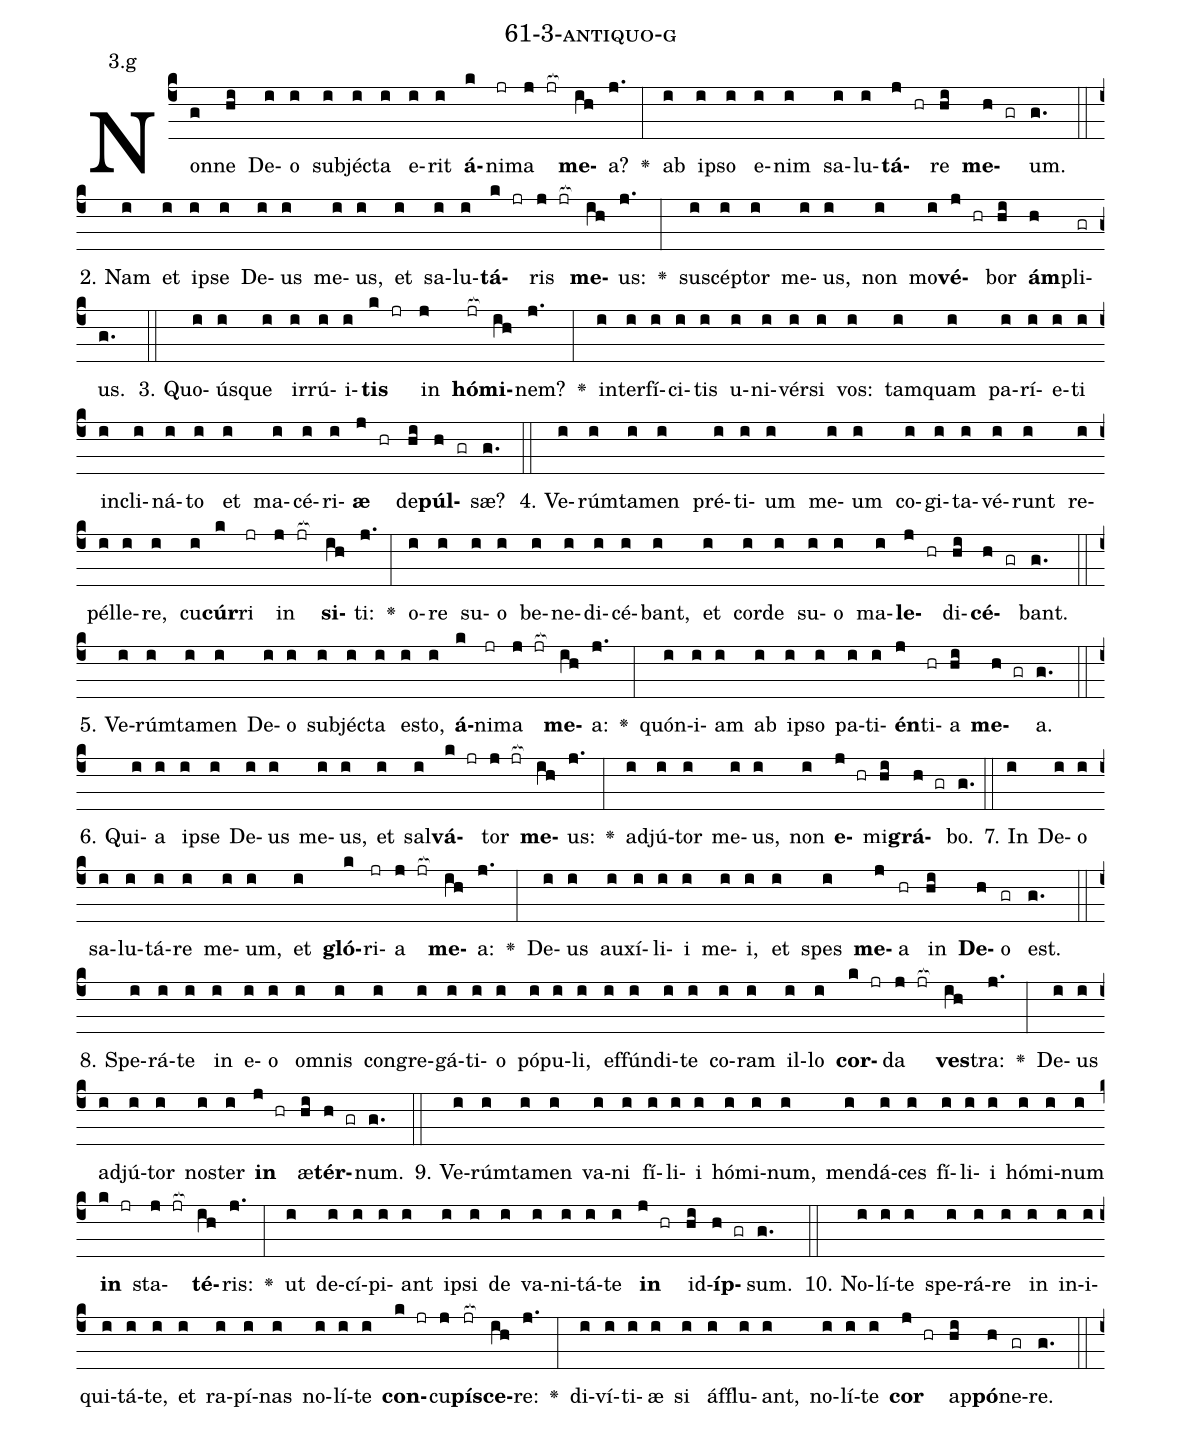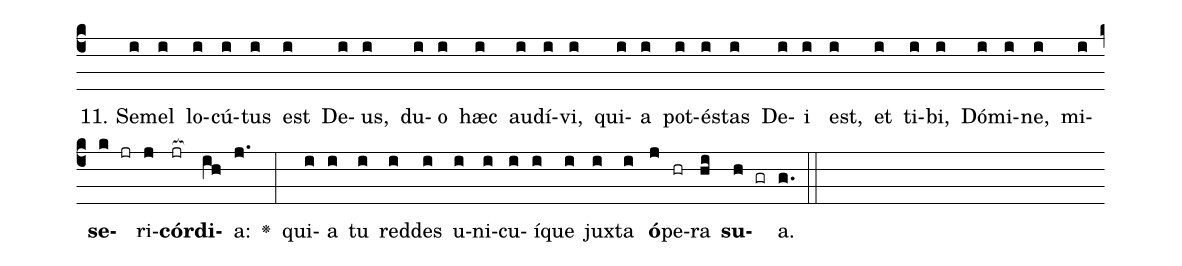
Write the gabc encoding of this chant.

name: 61-3-antiquo-g;
annotation: 3.g;
%%
(c4)Non(g)ne(hi) De(i)o(i) sub(i)jéc(i)ta(i) e(i)rit(i) <b>á</b>(k)ni(jr)ma(j jr[ocb:1{]) <b>me</b>(ih[ocb:0}])a?(j.) <v>\greheightstar</v>(:) ab(i) ip(i)so(i) e(i)nim(i) sa(i)lu(i)<b>tá</b>(j hr)re(hi) <b>me</b>(h gr)um.(g.) (::)
2. Nam(i) et(i) ip(i)se(i) De(i)us(i) me(i)us,(i) et(i) sa(i)lu(i)<b>tá</b>(k jr)ris(j jr[ocb:1{]) <b>me</b>(ih[ocb:0}])us:(j.) <v>\greheightstar</v>(:) su(i)scép(i)tor(i) me(i)us,(i) non(i) mo(i)<b>vé</b>(j hr)bor(hi) <b>ám</b>(h)pli(gr)us.(g.) (::)
3. Quo(i)ús(i)que(i) ir(i)rú(i)i(i)<b>tis</b>(k jr) in(j) <b>hó</b>(jr[ocb:1{])<b>mi</b>(ih[ocb:0}])nem?(j.) <v>\greheightstar</v>(:) in(i)ter(i)fí(i)ci(i)tis(i) u(i)ni(i)vér(i)si(i) vos:(i) tam(i)quam(i) pa(i)rí(i)e(i)ti(i) in(i)cli(i)ná(i)to(i) et(i) ma(i)cé(i)ri(i)<b>æ</b>(j hr) de(hi)<b>púl</b>(h gr)sæ?(g.) (::)
4. Ve(i)rúm(i)ta(i)men(i) pré(i)ti(i)um(i) me(i)um(i) co(i)gi(i)ta(i)vé(i)runt(i) re(i)pél(i)le(i)re,(i) cu(i)<b>cúr</b>(k)ri(jr) in(j jr[ocb:1{]) <b>si</b>(ih[ocb:0}])ti:(j.) <v>\greheightstar</v>(:) o(i)re(i) su(i)o(i) be(i)ne(i)di(i)cé(i)bant,(i) et(i) cor(i)de(i) su(i)o(i) ma(i)<b>le</b>(j hr)di(hi)<b>cé</b>(h gr)bant.(g.) (::)
5. Ve(i)rúm(i)ta(i)men(i) De(i)o(i) sub(i)jéc(i)ta(i) es(i)to,(i) <b>á</b>(k)ni(jr)ma(j jr[ocb:1{]) <b>me</b>(ih[ocb:0}])a:(j.) <v>\greheightstar</v>(:) quón(i)i(i)am(i) ab(i) ip(i)so(i) pa(i)ti(i)<b>én</b>(j)ti(hr)a(hi) <b>me</b>(h gr)a.(g.) (::)
6. Qui(i)a(i) ip(i)se(i) De(i)us(i) me(i)us,(i) et(i) sal(i)<b>vá</b>(k jr)tor(j jr[ocb:1{]) <b>me</b>(ih[ocb:0}])us:(j.) <v>\greheightstar</v>(:) ad(i)jú(i)tor(i) me(i)us,(i) non(i) <b>e</b>(j hr)mi(hi)<b>grá</b>(h gr)bo.(g.) (::)
7. In(i) De(i)o(i) sa(i)lu(i)tá(i)re(i) me(i)um,(i) et(i) <b>gló</b>(k)ri(jr)a(j jr[ocb:1{]) <b>me</b>(ih[ocb:0}])a:(j.) <v>\greheightstar</v>(:) De(i)us(i) au(i)xí(i)li(i)i(i) me(i)i,(i) et(i) spes(i) <b>me</b>(j)a(hr) in(hi) <b>De</b>(h)o(gr) est.(g.) (::)
8. Spe(i)rá(i)te(i) in(i) e(i)o(i) om(i)nis(i) con(i)gre(i)gá(i)ti(i)o(i) pó(i)pu(i)li,(i) ef(i)fún(i)di(i)te(i) co(i)ram(i) il(i)lo(i) <b>cor</b>(k jr)da(j jr[ocb:1{]) <b>ves</b>(ih[ocb:0}])tra:(j.) <v>\greheightstar</v>(:) De(i)us(i) ad(i)jú(i)tor(i) nos(i)ter(i) <b>in</b>(j hr) æ(hi)<b>tér</b>(h gr)num.(g.) (::)
9. Ve(i)rúm(i)ta(i)men(i) va(i)ni(i) fí(i)li(i)i(i) hó(i)mi(i)num,(i) men(i)dá(i)ces(i) fí(i)li(i)i(i) hó(i)mi(i)num(i) <b>in</b>(k jr) sta(j jr[ocb:1{])<b>té</b>(ih[ocb:0}])ris:(j.) <v>\greheightstar</v>(:) ut(i) de(i)cí(i)pi(i)ant(i) ip(i)si(i) de(i) va(i)ni(i)tá(i)te(i) <b>in</b>(j hr) id(hi)<b>íp</b>(h gr)sum.(g.) (::)
10. No(i)lí(i)te(i) spe(i)rá(i)re(i) in(i) in(i)i(i)qui(i)tá(i)te,(i) et(i) ra(i)pí(i)nas(i) no(i)lí(i)te(i) <b>con</b>(k jr)cu(j)<b>pí</b>(jr[ocb:1{])<b>sce</b>(ih[ocb:0}])re:(j.) <v>\greheightstar</v>(:) di(i)ví(i)ti(i)æ(i) si(i) áf(i)flu(i)ant,(i) no(i)lí(i)te(i) <b>cor</b>(j hr) ap(hi)<b>pó</b>(h)ne(gr)re.(g.) (::)
11. Se(i)mel(i) lo(i)cú(i)tus(i) est(i) De(i)us,(i) du(i)o(i) hæc(i) au(i)dí(i)vi,(i) qui(i)a(i) pot(i)és(i)tas(i) De(i)i(i) est,(i) et(i) ti(i)bi,(i) Dó(i)mi(i)ne,(i) mi(i)<b>se</b>(k jr)ri(j)<b>cór</b>(jr[ocb:1{])<b>di</b>(ih[ocb:0}])a:(j.) <v>\greheightstar</v>(:) qui(i)a(i) tu(i) red(i)des(i) u(i)ni(i)cu(i)í(i)que(i) jux(i)ta(i) <b>ó</b>(j)pe(hr)ra(hi) <b>su</b>(h gr)a.(g.) (::)
